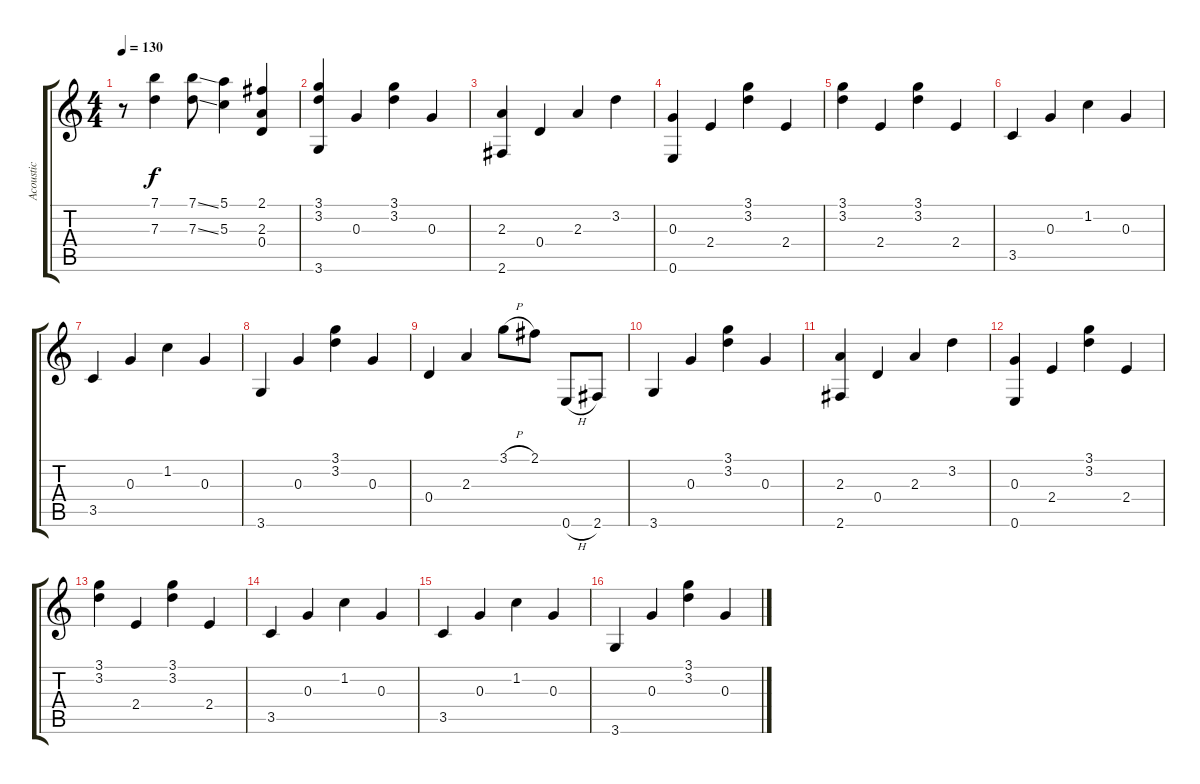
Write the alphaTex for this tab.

\track ("Acoustic" "Acoustic") {instrument acousticguitarsteel}
\staff {score tabs}
\tuning (E4 B3 G3 D3 A2 E2) {hide}
\ts (4 4)
\tempo 130
\clef g2
\ks c
r.8{dy f} (7.1 7.3).4 (7.1{ss} 7.3{ss}).8 (5.1 5.3).4 (2.1 2.3 0.4).4 |
(3.1 3.2 3.6).4 0.3.4 (3.1 3.2).4 0.3.4 |
(2.3 2.6).4 0.4.4 2.3.4 3.2.4 |
(0.3 0.6).4 2.4.4 (3.1 3.2).4 2.4.4 |
(3.1 3.2).4 2.4.4 (3.1 3.2).4 2.4.4 |
3.5.4 0.3.4 1.2.4 0.3.4 |
3.5.4 0.3.4 1.2.4 0.3.4 |
3.6.4 0.3.4 (3.1 3.2).4 0.3.4 |
0.4.4 2.3.4 3.1{h}.8 2.1.8 0.6{h}.8 2.6.8 |
3.6.4 0.3.4 (3.1 3.2).4 0.3.4 |
(2.3 2.6).4 0.4.4 2.3.4 3.2.4 |
(0.3 0.6).4 2.4.4 (3.1 3.2).4 2.4.4 |
(3.1 3.2).4 2.4.4 (3.1 3.2).4 2.4.4 |
3.5.4 0.3.4 1.2.4 0.3.4 |
3.5.4 0.3.4 1.2.4 0.3.4 |
3.6.4 0.3.4 (3.1 3.2).4 0.3.4
